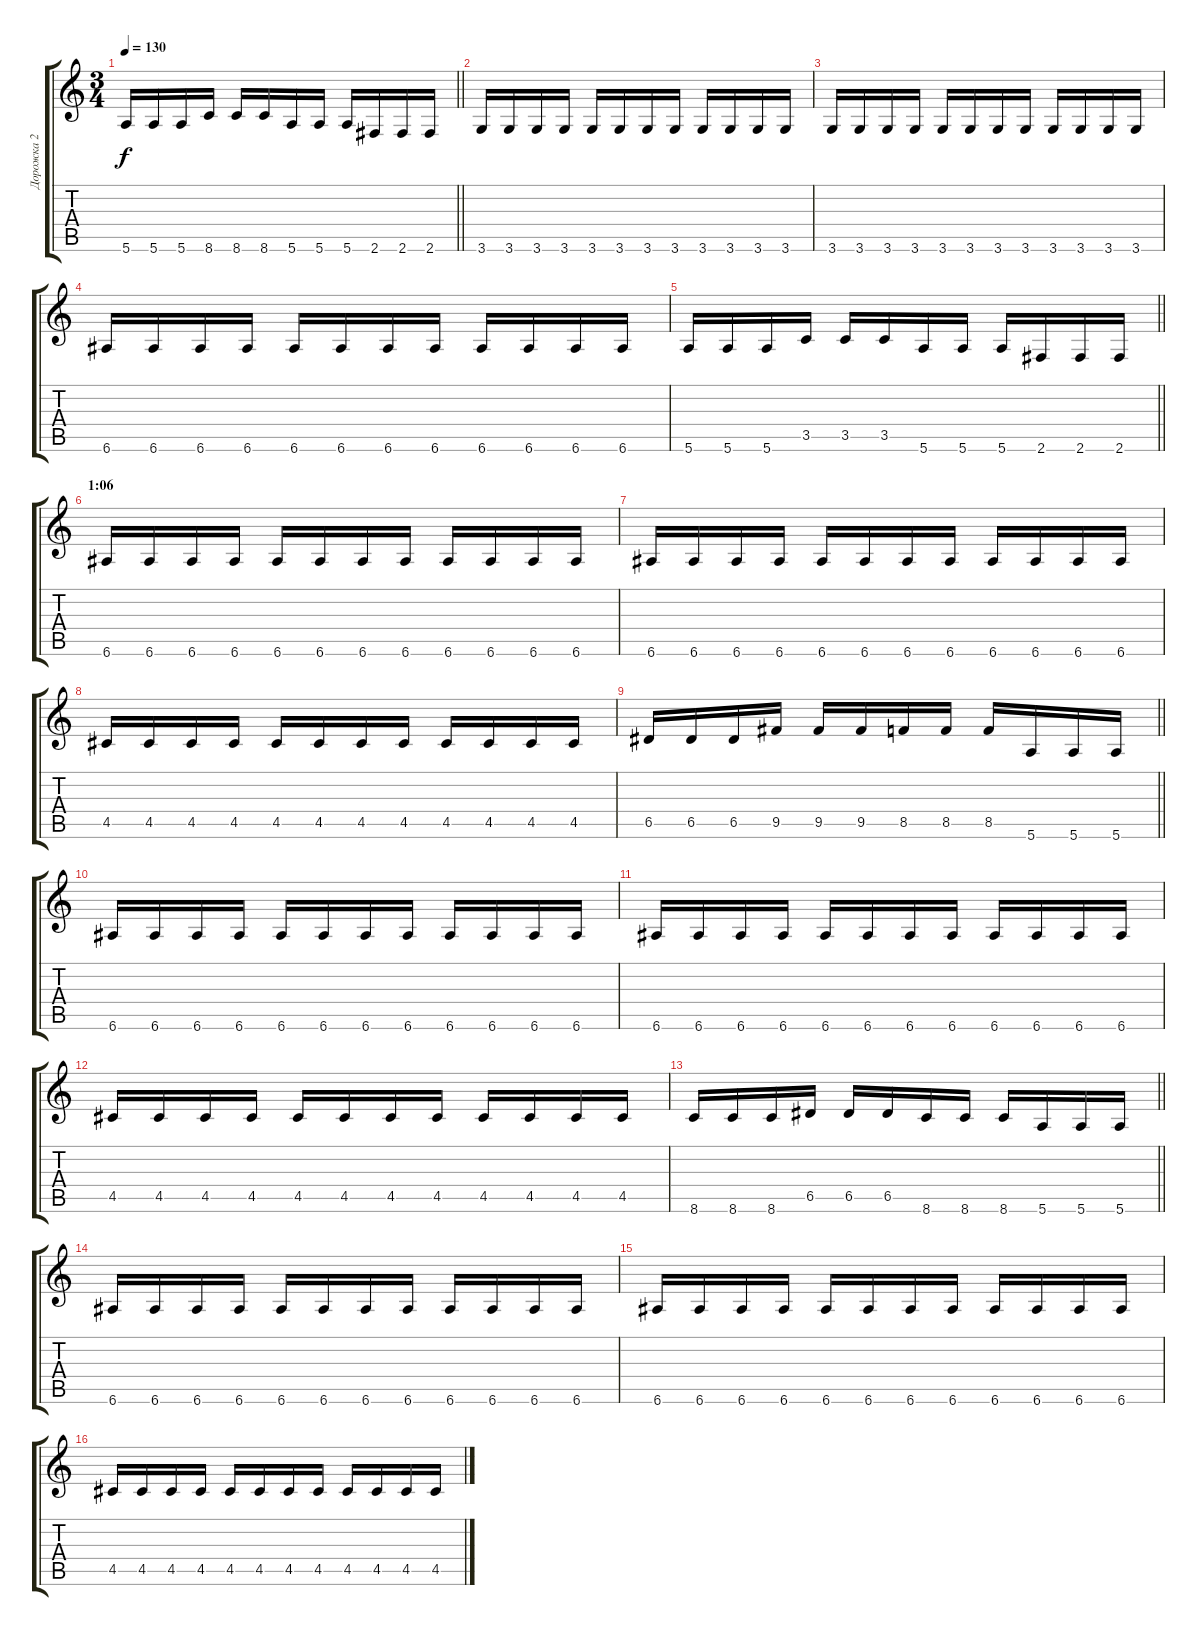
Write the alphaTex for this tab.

\track ("Дорожка 2" "Дорожка 2") {instrument distortionguitar}
\staff {score tabs}
\tuning (E4 B3 G3 D3 A2 E2) {hide}
\ts (3 4)
\tempo 130
\clef g2
\barLineRight lightlight
\ks c
5.6.16{dy f} 5.6.16 5.6.16 8.6.16 8.6.16 8.6.16 5.6.16 5.6.16 5.6.16 2.6.16 2.6.16 2.6.16 |
3.6.16{volume 13} 3.6.16 3.6.16 3.6.16 3.6.16 3.6.16 3.6.16 3.6.16 3.6.16 3.6.16 3.6.16 3.6.16 |
3.6.16 3.6.16 3.6.16 3.6.16 3.6.16 3.6.16 3.6.16 3.6.16 3.6.16 3.6.16 3.6.16 3.6.16 |
6.6.16 6.6.16 6.6.16 6.6.16 6.6.16 6.6.16 6.6.16 6.6.16 6.6.16 6.6.16 6.6.16 6.6.16 |
\barLineRight lightlight
5.6.16 5.6.16 5.6.16 3.5.16 3.5.16 3.5.16 5.6.16 5.6.16 5.6.16 2.6.16 2.6.16 2.6.16 |
\section ("" "1:06")
6.6.16 6.6.16 6.6.16 6.6.16 6.6.16 6.6.16 6.6.16 6.6.16 6.6.16 6.6.16 6.6.16 6.6.16 |
6.6.16 6.6.16 6.6.16 6.6.16 6.6.16 6.6.16 6.6.16 6.6.16 6.6.16 6.6.16 6.6.16 6.6.16 |
4.5.16 4.5.16 4.5.16 4.5.16 4.5.16 4.5.16 4.5.16 4.5.16 4.5.16 4.5.16 4.5.16 4.5.16 |
\barLineRight lightlight
6.5.16 6.5.16 6.5.16 9.5.16 9.5.16 9.5.16 8.5.16 8.5.16 8.5.16 5.6.16 5.6.16 5.6.16 |
6.6.16{volume 10} 6.6.16 6.6.16 6.6.16 6.6.16 6.6.16 6.6.16 6.6.16 6.6.16 6.6.16 6.6.16 6.6.16 |
6.6.16 6.6.16 6.6.16 6.6.16 6.6.16 6.6.16 6.6.16 6.6.16 6.6.16 6.6.16 6.6.16 6.6.16 |
4.5.16 4.5.16 4.5.16 4.5.16 4.5.16 4.5.16 4.5.16 4.5.16 4.5.16 4.5.16 4.5.16 4.5.16 |
\barLineRight lightlight
8.6.16 8.6.16 8.6.16 6.5.16 6.5.16 6.5.16 8.6.16 8.6.16 8.6.16 5.6.16 5.6.16 5.6.16 |
6.6.16{volume 13} 6.6.16 6.6.16 6.6.16 6.6.16 6.6.16 6.6.16 6.6.16 6.6.16 6.6.16 6.6.16 6.6.16 |
6.6.16 6.6.16 6.6.16 6.6.16 6.6.16 6.6.16 6.6.16 6.6.16 6.6.16 6.6.16 6.6.16 6.6.16 |
4.5.16 4.5.16 4.5.16 4.5.16 4.5.16 4.5.16 4.5.16 4.5.16 4.5.16 4.5.16 4.5.16 4.5.16
